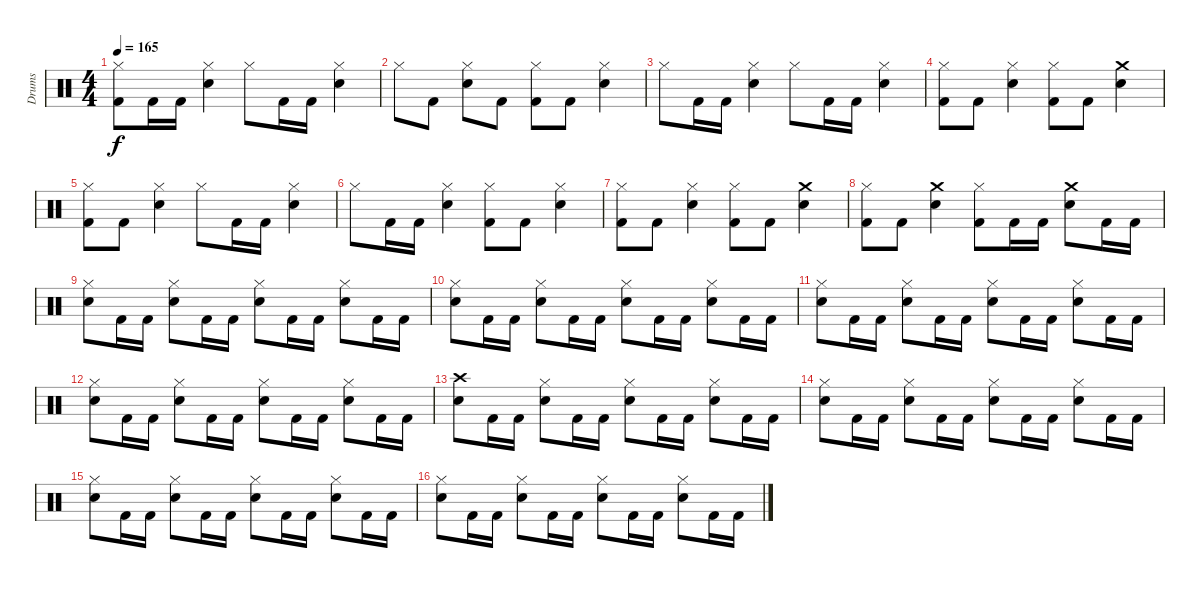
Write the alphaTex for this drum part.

\track ("Drums" "Drums") {instrument percussion}
\staff {score}
\articulation defaults
\ts (4 4)
\tempo 165
\clef neutral
\ks c
("Hi-Hat (closed)" "Kick (hit) 2").8{dy f} "Kick (hit) 2".16 "Kick (hit) 2".16 ("Snare (hit) 2" "Hi-Hat (closed)").4 "Hi-Hat (closed)".8 "Kick (hit) 2".16 "Kick (hit) 2".16 ("Snare (hit) 2" "Hi-Hat (closed)").4 |
"Hi-Hat (closed)".8 "Kick (hit) 2".8 ("Snare (hit) 2" "Hi-Hat (closed)").8 "Kick (hit) 2".8 ("Hi-Hat (closed)" "Kick (hit) 2").8 "Kick (hit) 2".8 ("Snare (hit) 2" "Hi-Hat (closed)").4 |
"Hi-Hat (closed)".8 "Kick (hit) 2".16 "Kick (hit) 2".16 ("Snare (hit) 2" "Hi-Hat (closed)").4 "Hi-Hat (closed)".8 "Kick (hit) 2".16 "Kick (hit) 2".16 ("Snare (hit) 2" "Hi-Hat (closed)").4 |
("Hi-Hat (closed)" "Kick (hit) 2").8 "Kick (hit) 2".8 ("Snare (hit) 2" "Hi-Hat (closed)").4 ("Hi-Hat (closed)" "Kick (hit) 2").8 "Kick (hit) 2".8 ("Crash medium (hit)" "Snare (hit) 2").4 |
("Hi-Hat (closed)" "Kick (hit) 2").8 "Kick (hit) 2".8 ("Snare (hit) 2" "Hi-Hat (closed)").4 "Hi-Hat (closed)".8 "Kick (hit) 2".16 "Kick (hit) 2".16 ("Snare (hit) 2" "Hi-Hat (closed)").4 |
"Hi-Hat (closed)".8 "Kick (hit) 2".16 "Kick (hit) 2".16 ("Snare (hit) 2" "Hi-Hat (closed)").4 ("Hi-Hat (closed)" "Kick (hit) 2").8 "Kick (hit) 2".8 ("Snare (hit) 2" "Hi-Hat (closed)").4 |
("Hi-Hat (closed)" "Kick (hit) 2").8 "Kick (hit) 2".8 ("Snare (hit) 2" "Hi-Hat (closed)").4 ("Hi-Hat (closed)" "Kick (hit) 2").8 "Kick (hit) 2".8 ("Crash medium (hit)" "Snare (hit) 2").4 |
("Hi-Hat (closed)" "Kick (hit) 2").8 "Kick (hit) 2".8 ("Crash medium (hit)" "Snare (hit) 2").4 ("Hi-Hat (closed)" "Kick (hit) 2").8 "Kick (hit) 2".16 "Kick (hit) 2".16 ("Crash medium (hit)" "Snare (hit) 2").8 "Kick (hit) 2".16 "Kick (hit) 2".16 |
("Snare (hit) 2" "Hi-Hat (closed)").8 "Kick (hit) 2".16 "Kick (hit) 2".16 ("Hi-Hat (closed)" "Snare (hit) 2").8 "Kick (hit) 2".16 "Kick (hit) 2".16 ("Snare (hit) 2" "Hi-Hat (closed)").8 "Kick (hit) 2".16 "Kick (hit) 2".16 ("Hi-Hat (closed)" "Snare (hit) 2").8 "Kick (hit) 2".16 "Kick (hit) 2".16 |
("Snare (hit) 2" "Hi-Hat (closed)").8 "Kick (hit) 2".16 "Kick (hit) 2".16 ("Hi-Hat (closed)" "Snare (hit) 2").8 "Kick (hit) 2".16 "Kick (hit) 2".16 ("Snare (hit) 2" "Hi-Hat (closed)").8 "Kick (hit) 2".16 "Kick (hit) 2".16 ("Hi-Hat (closed)" "Snare (hit) 2").8 "Kick (hit) 2".16 "Kick (hit) 2".16 |
("Snare (hit) 2" "Hi-Hat (closed)").8 "Kick (hit) 2".16 "Kick (hit) 2".16 ("Hi-Hat (closed)" "Snare (hit) 2").8 "Kick (hit) 2".16 "Kick (hit) 2".16 ("Snare (hit) 2" "Hi-Hat (closed)").8 "Kick (hit) 2".16 "Kick (hit) 2".16 ("Hi-Hat (closed)" "Snare (hit) 2").8 "Kick (hit) 2".16 "Kick (hit) 2".16 |
("Snare (hit) 2" "Hi-Hat (closed)").8 "Kick (hit) 2".16 "Kick (hit) 2".16 ("Hi-Hat (closed)" "Snare (hit) 2").8 "Kick (hit) 2".16 "Kick (hit) 2".16 ("Snare (hit) 2" "Hi-Hat (closed)").8 "Kick (hit) 2".16 "Kick (hit) 2".16 ("Hi-Hat (closed)" "Snare (hit) 2").8 "Kick (hit) 2".16 "Kick (hit) 2".16 |
("Snare (hit) 2" "Crash high (hit)").8 "Kick (hit) 2".16 "Kick (hit) 2".16 ("Hi-Hat (closed)" "Snare (hit) 2").8 "Kick (hit) 2".16 "Kick (hit) 2".16 ("Snare (hit) 2" "Hi-Hat (closed)").8 "Kick (hit) 2".16 "Kick (hit) 2".16 ("Hi-Hat (closed)" "Snare (hit) 2").8 "Kick (hit) 2".16 "Kick (hit) 2".16 |
("Snare (hit) 2" "Hi-Hat (closed)").8 "Kick (hit) 2".16 "Kick (hit) 2".16 ("Hi-Hat (closed)" "Snare (hit) 2").8 "Kick (hit) 2".16 "Kick (hit) 2".16 ("Snare (hit) 2" "Hi-Hat (closed)").8 "Kick (hit) 2".16 "Kick (hit) 2".16 ("Hi-Hat (closed)" "Snare (hit) 2").8 "Kick (hit) 2".16 "Kick (hit) 2".16 |
("Snare (hit) 2" "Hi-Hat (closed)").8 "Kick (hit) 2".16 "Kick (hit) 2".16 ("Hi-Hat (closed)" "Snare (hit) 2").8 "Kick (hit) 2".16 "Kick (hit) 2".16 ("Snare (hit) 2" "Hi-Hat (closed)").8 "Kick (hit) 2".16 "Kick (hit) 2".16 ("Hi-Hat (closed)" "Snare (hit) 2").8 "Kick (hit) 2".16 "Kick (hit) 2".16 |
("Snare (hit) 2" "Hi-Hat (closed)").8 "Kick (hit) 2".16 "Kick (hit) 2".16 ("Hi-Hat (closed)" "Snare (hit) 2").8 "Kick (hit) 2".16 "Kick (hit) 2".16 ("Snare (hit) 2" "Hi-Hat (closed)").8 "Kick (hit) 2".16 "Kick (hit) 2".16 ("Hi-Hat (closed)" "Snare (hit) 2").8 "Kick (hit) 2".16 "Kick (hit) 2".16
